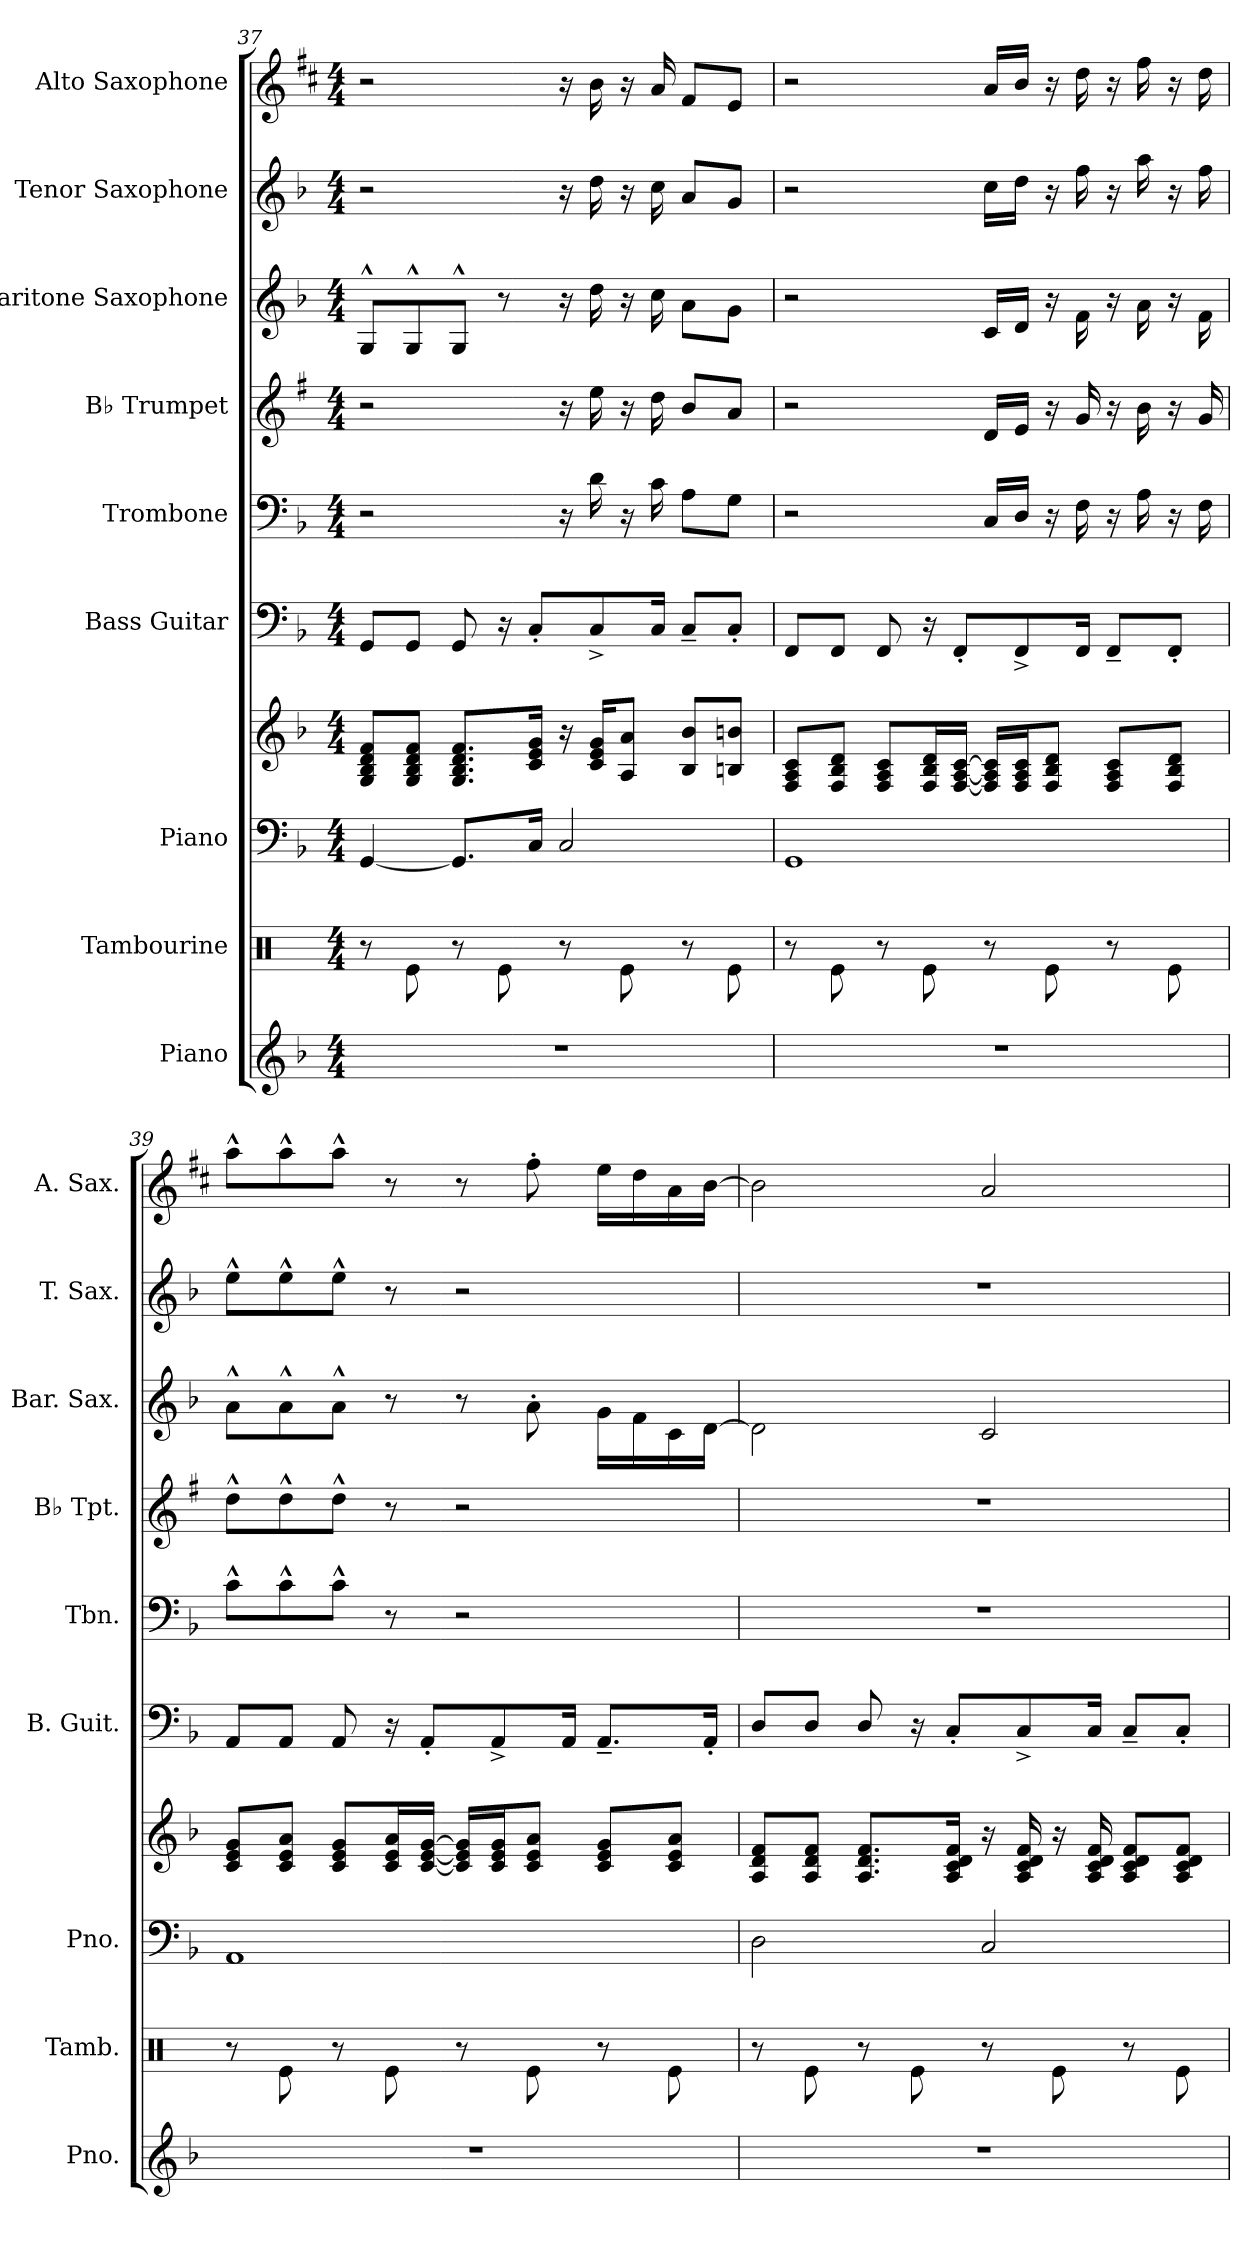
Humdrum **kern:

**kern	**kern	**kern	**kern	**kern	**kern	**kern	**kern	**kern	**kern
*part9	*part8	*part7	*part7	*part6	*part5	*part4	*part3	*part2	*part1
*staff10	*staff9	*staff8	*staff7	*staff6	*staff5	*staff4	*staff3	*staff2	*staff1
*I"Piano	*I"Tambourine	*I"Piano	*	*I"Bass Guitar	*I"Trombone	*I"B♭ Trumpet	*I"Baritone Saxophone	*I"Tenor Saxophone	*I"Alto Saxophone
*I'Pno.	*I'Tamb.	*I'Pno.	*	*I'B. Guit.	*I'Tbn.	*I'B♭ Tpt.	*I'Bar. Sax.	*I'T. Sax.	*I'A. Sax.
!!LO:PB:g=z
*clefG2	*clefX	*clefF4	*clefG2	*clefF4	*clefF4	*clefG2	*clefG2	*clefG2	*clefG2
*	*	*	*	*ITrd7c12	*	*ITrd1c2	*ITrd12c21	*ITrd8c14	*ITrd5c9
*k[b-]	*k[]	*k[b-]	*k[b-]	*k[b-]	*k[b-]	*k[b-]	*k[b-]	*k[b-]	*k[b-]
*M4/4	*M4/4	*M4/4	*M4/4	*M4/4	*M4/4	*M4/4	*M4/4	*M4/4	*M4/4
=37	=37	=37	=37	=37	=37	=37	=37	=37	=37
1r	8r	[4GG/	8G/ 8B-/ 8d/ 8f/L	8GGG/L	2r	2r	8GG^^/L	2r	2r
.	8Re\	.	8G/ 8B-/ 8d/ 8f/J	8GGG/J	.	.	8GG^^/	.	.
.	8r	8.GG/L]	8.G/ 8.B-/ 8.d/ 8.f/L	8GGG/	.	.	8GG^^/J	.	.
.	8Re\	.	.	16r	.	.	8r	.	.
.	.	16C/Jk	16c/ 16e/ 16g/Jk	8CC'/L	.	.	.	.	.
.	8r	2C/	16r	.	16r	16r	16r	16r	16r
.	.	.	16c/ 16e/ 16g/KL	8CC^/	16d\	16dd\	16d\	16d\	16d\
.	8Re\	.	8A/ 8a/J	.	16r	16r	16r	16r	16r
.	.	.	.	16CC/Jk	16c\	16cc\	16c\	16c\	16c/
.	8r	.	8B-/ 8b-/L	8CC~/L	8A\L	8a/L	8A\L	8A/L	8A/L
.	8Re\	.	8Bn/ 8bn/J	8CC'/J	8G\J	8g/J	8G\J	8G/J	8G/J
=38	=38	=38	=38	=38	=38	=38	=38	=38	=38
1r	8r	1GG	8F/ 8A/ 8c/L	8FFF/L	2r	2r	2r	2r	2r
.	8Re\	.	8F/ 8B-/ 8d/J	8FFF/J	.	.	.	.	.
.	8r	.	8F/ 8A/ 8c/L	8FFF/	.	.	.	.	.
.	8Re\	.	16F/ 16B-/ 16d/L	16r	.	.	.	.	.
.	.	.	[16F/ [16A/ [16c/JJ	8FFF'/L	.	.	.	.	.
.	8r	.	16F/] 16A/] 16c/]LL	.	16C/LL	16c/LL	16C/LL	16c\LL	16c/LL
.	.	.	16F/ 16A/ 16c/J	8FFF^/	16D/JJ	16d/JJ	16D/JJ	16d\JJ	16d/JJ
.	8Re\	.	8F/ 8B-/ 8d/J	.	16r	16r	16r	16r	16r
.	.	.	.	16FFF/Jk	16F\	16f/	16F\	16f\	16f\
.	8r	.	8F/ 8A/ 8c/L	8FFF~/L	16r	16r	16r	16r	16r
.	.	.	.	.	16A\	16a\	16A\	16a\	16a\
.	8Re\	.	8F/ 8B-/ 8d/J	8FFF'/J	16r	16r	16r	16r	16r
.	.	.	.	.	16F\	16f/	16F\	16f\	16f\
!!LO:PB:g=z
=39	=39	=39	=39	=39	=39	=39	=39	=39	=39
1r	8r	1AA	8c/ 8e/ 8g/L	8AAA/L	8c^^\L	8cc^^\L	8A^^\L	8e^^\L	8cc^^\L
.	8Re\	.	8c/ 8e/ 8a/J	8AAA/J	8c^^\	8cc^^\	8A^^\	8e^^\	8cc^^\
.	8r	.	8c/ 8e/ 8g/L	8AAA/	8c^^\J	8cc^^\J	8A^^\J	8e^^\J	8cc^^\J
.	8Re\	.	16c/ 16e/ 16a/L	16r	8r	8r	8r	8r	8r
.	.	.	[16c/ [16e/ [16g/JJ	8AAA'/L	.	.	.	.	.
.	8r	.	16c/] 16e/] 16g/]LL	.	2r	2r	8r	2r	8r
.	.	.	16c/ 16e/ 16g/J	8AAA^/	.	.	.	.	.
.	8Re\	.	8c/ 8e/ 8a/J	.	.	.	8A'\	.	8a'\
.	.	.	.	16AAA/Jk	.	.	.	.	.
.	8r	.	8c/ 8e/ 8g/L	8.AAA~/L	.	.	16G\LL	.	16g\LL
.	.	.	.	.	.	.	16F\	.	16f\
.	8Re\	.	8c/ 8e/ 8a/J	.	.	.	16C\	.	16c\
.	.	.	.	16AAA'/Jk	.	.	[16D\JJ	.	[16d\JJ
=40	=40	=40	=40	=40	=40	=40	=40	=40	=40
1r	8r	2D\	8A/ 8d/ 8f/L	8DD/L	1r	1r	2D\]	1r	2d\]
.	8Re\	.	8A/ 8d/ 8f/J	8DD/J	.	.	.	.	.
.	8r	.	8.A/ 8.d/ 8.f/L	8DD/	.	.	.	.	.
.	8Re\	.	.	16r	.	.	.	.	.
.	.	.	16A/ 16c/ 16d/ 16f/Jk	8CC'/L	.	.	.	.	.
.	8r	2C/	16r	.	.	.	2C/	.	2c/
.	.	.	16A/ 16c/ 16d/ 16f/	8CC^/	.	.	.	.	.
.	8Re\	.	16r	.	.	.	.	.	.
.	.	.	16A/ 16c/ 16d/ 16f/	16CC/Jk	.	.	.	.	.
.	8r	.	8A/ 8c/ 8d/ 8f/L	8CC~/L	.	.	.	.	.
.	8Re\	.	8A/ 8c/ 8d/ 8f/J	8CC'/J	.	.	.	.	.
=	=	=	=	=	=	=	=	=	=
*-	*-	*-	*-	*-	*-	*-	*-	*-	*-
